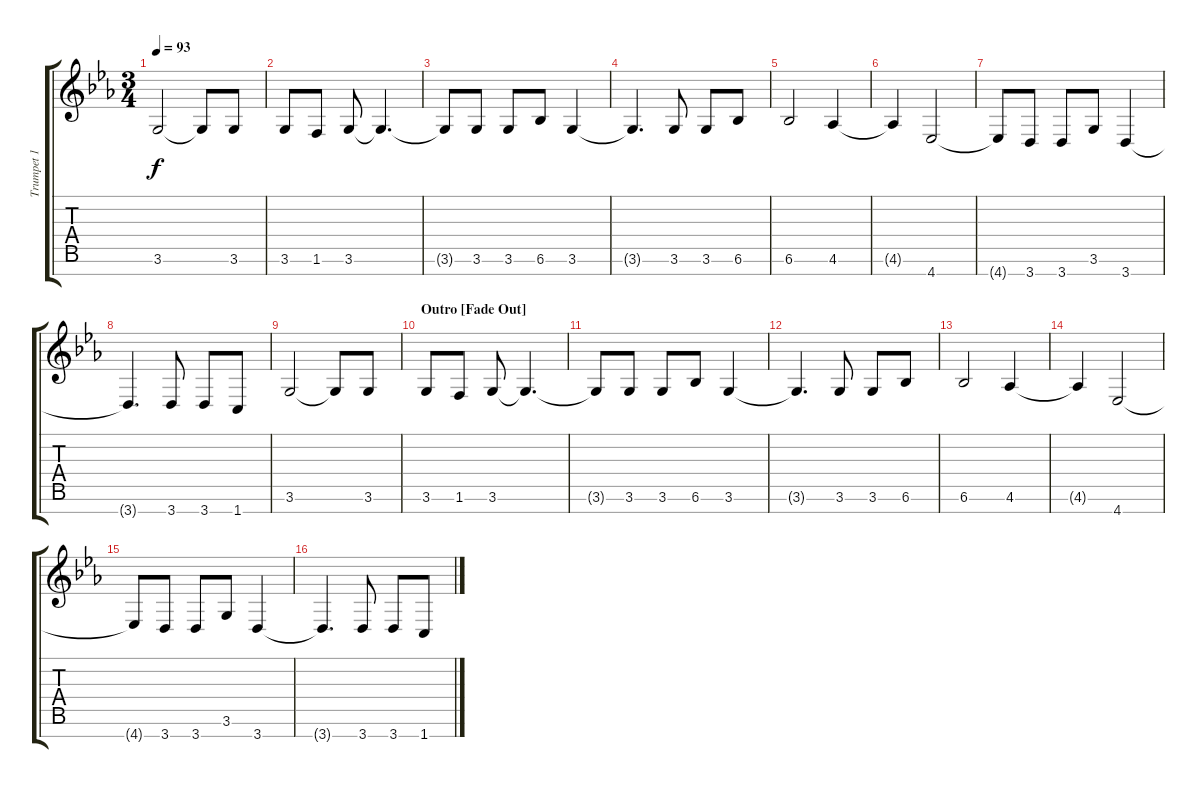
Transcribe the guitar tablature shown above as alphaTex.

\track ("Trumpet 1" "Trumpet 1") {instrument trumpet}
\staff {score tabs}
\tuning (E5 B4 G4 D4 A3 E3 B2) {hide}
\ts (3 4)
\tempo 93
\clef g2
\ks cminor
3.6.2{dy f} 3.6{t}.8 3.6.8 |
3.6.8 1.6.8 3.6.8 3.6{t}.4{d} |
3.6{t}.8 3.6.8 3.6.8 6.6.8 3.6.4 |
3.6{t}.4{d} 3.6.8 3.6.8 6.6.8 |
6.6.2 4.6.4 |
4.6{t}.4 4.7.2 |
4.7{t}.8 3.7.8 3.7.8 3.6.8 3.7.4 |
3.7{t}.4{d} 3.7.8 3.7.8 1.7.8 |
3.6.2 3.6{t}.8 3.6.8 |
\section ("" "Outro [Fade Out]")
3.6.8 1.6.8 3.6.8 3.6{t}.4{d} |
3.6{t}.8 3.6.8 3.6.8 6.6.8 3.6.4 |
3.6{t}.4{d} 3.6.8 3.6.8 6.6.8 |
6.6.2 4.6.4 |
4.6{t}.4 4.7.2 |
4.7{t}.8 3.7.8 3.7.8 3.6.8 3.7.4 |
3.7{t}.4{d} 3.7.8 3.7.8 1.7.8
